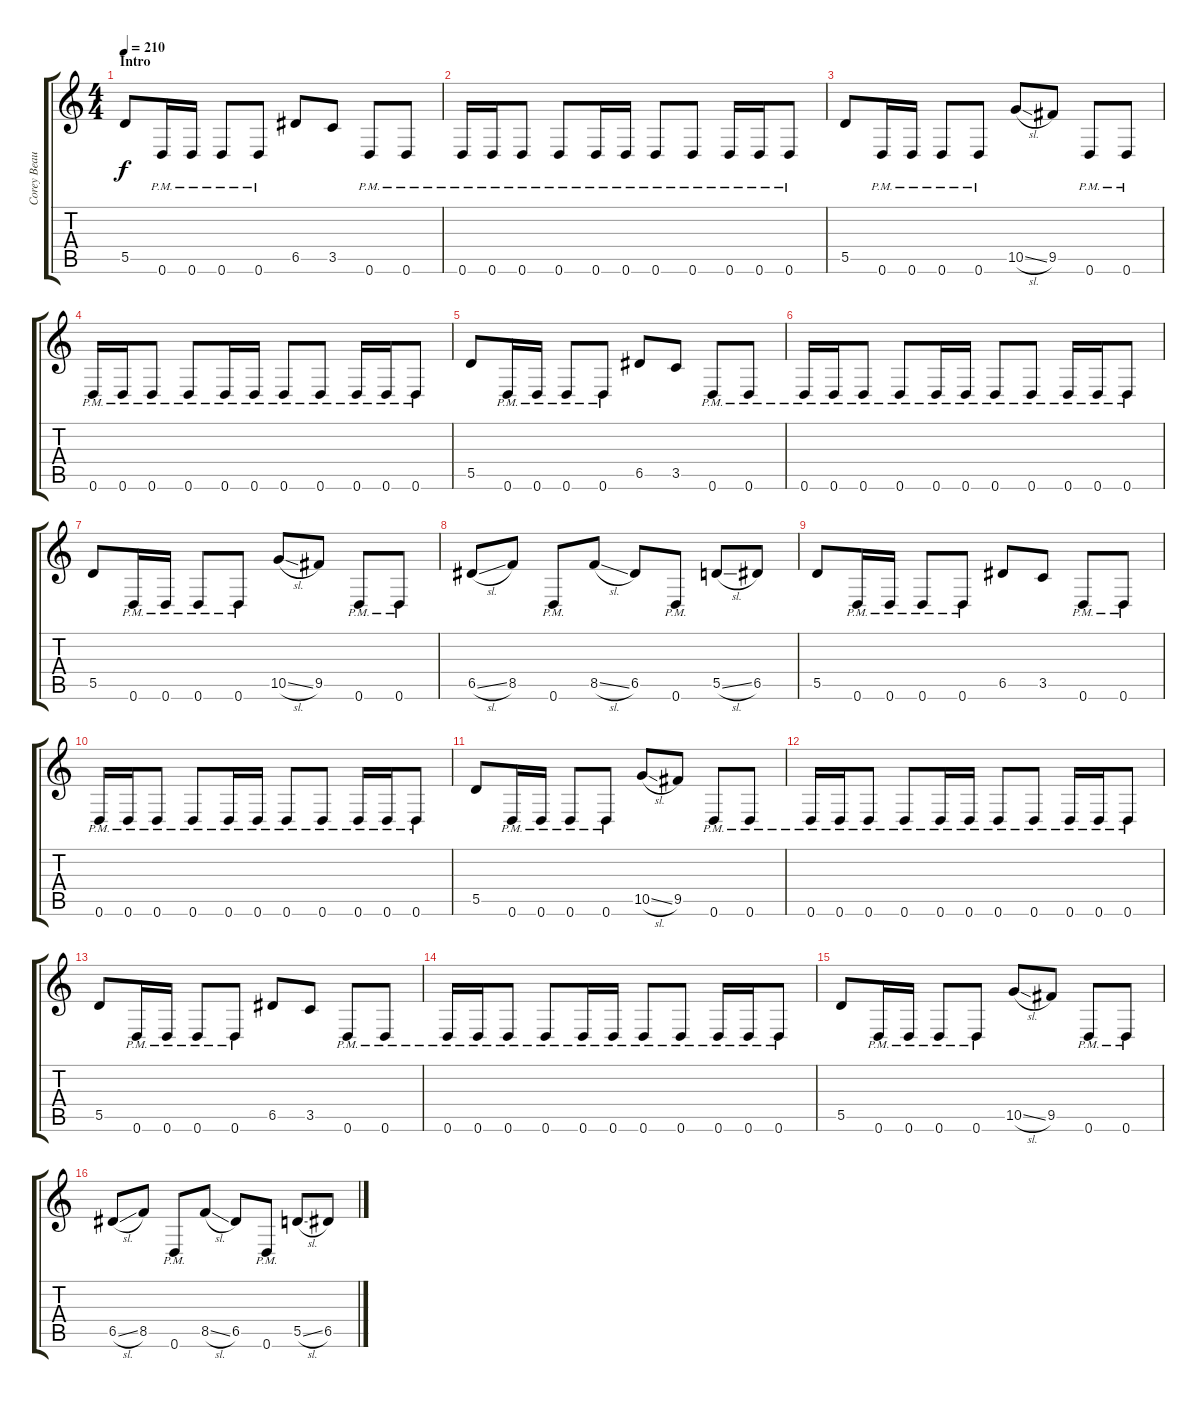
\track ("Corey Beaulieu" "Corey Beau") {instrument distortionguitar}
\staff {score tabs}
\tuning (E4 B3 G3 D3 A2 D2) {hide}
\ts (4 4)
\section ("" "Intro")
\tempo 210
\clef g2
\ks c
5.5.8{dy f instrument distortionguitar} 0.6{pm}.16 0.6{pm}.16 0.6{pm}.8 0.6{pm}.8 6.5.8 3.5.8 0.6{pm}.8 0.6{pm}.8 |
0.6{pm}.16 0.6{pm}.16 0.6{pm}.8 0.6{pm}.8 0.6{pm}.16 0.6{pm}.16 0.6{pm}.8 0.6{pm}.8 0.6{pm}.16 0.6{pm}.16 0.6{pm}.8 |
5.5.8 0.6{pm}.16 0.6{pm}.16 0.6{pm}.8 0.6{pm}.8 10.5{sl}.8 9.5.8 0.6{pm}.8 0.6{pm}.8 |
0.6{pm}.16 0.6{pm}.16 0.6{pm}.8 0.6{pm}.8 0.6{pm}.16 0.6{pm}.16 0.6{pm}.8 0.6{pm}.8 0.6{pm}.16 0.6{pm}.16 0.6{pm}.8 |
5.5.8 0.6{pm}.16 0.6{pm}.16 0.6{pm}.8 0.6{pm}.8 6.5.8 3.5.8 0.6{pm}.8 0.6{pm}.8 |
0.6{pm}.16 0.6{pm}.16 0.6{pm}.8 0.6{pm}.8 0.6{pm}.16 0.6{pm}.16 0.6{pm}.8 0.6{pm}.8 0.6{pm}.16 0.6{pm}.16 0.6{pm}.8 |
5.5.8 0.6{pm}.16 0.6{pm}.16 0.6{pm}.8 0.6{pm}.8 10.5{sl}.8 9.5.8 0.6{pm}.8 0.6{pm}.8 |
6.5{sl}.8 8.5.8 0.6{pm}.8 8.5{sl}.8 6.5.8 0.6{pm}.8 5.5{sl}.8 6.5.8 |
5.5.8 0.6{pm}.16 0.6{pm}.16 0.6{pm}.8 0.6{pm}.8 6.5.8 3.5.8 0.6{pm}.8 0.6{pm}.8 |
0.6{pm}.16 0.6{pm}.16 0.6{pm}.8 0.6{pm}.8 0.6{pm}.16 0.6{pm}.16 0.6{pm}.8 0.6{pm}.8 0.6{pm}.16 0.6{pm}.16 0.6{pm}.8 |
5.5.8 0.6{pm}.16 0.6{pm}.16 0.6{pm}.8 0.6{pm}.8 10.5{sl}.8 9.5.8 0.6{pm}.8 0.6{pm}.8 |
0.6{pm}.16 0.6{pm}.16 0.6{pm}.8 0.6{pm}.8 0.6{pm}.16 0.6{pm}.16 0.6{pm}.8 0.6{pm}.8 0.6{pm}.16 0.6{pm}.16 0.6{pm}.8 |
5.5.8 0.6{pm}.16 0.6{pm}.16 0.6{pm}.8 0.6{pm}.8 6.5.8 3.5.8 0.6{pm}.8 0.6{pm}.8 |
0.6{pm}.16 0.6{pm}.16 0.6{pm}.8 0.6{pm}.8 0.6{pm}.16 0.6{pm}.16 0.6{pm}.8 0.6{pm}.8 0.6{pm}.16 0.6{pm}.16 0.6{pm}.8 |
5.5.8 0.6{pm}.16 0.6{pm}.16 0.6{pm}.8 0.6{pm}.8 10.5{sl}.8 9.5.8 0.6{pm}.8 0.6{pm}.8 |
6.5{sl}.8 8.5.8 0.6{pm}.8 8.5{sl}.8 6.5.8 0.6{pm}.8 5.5{sl}.8 6.5.8
